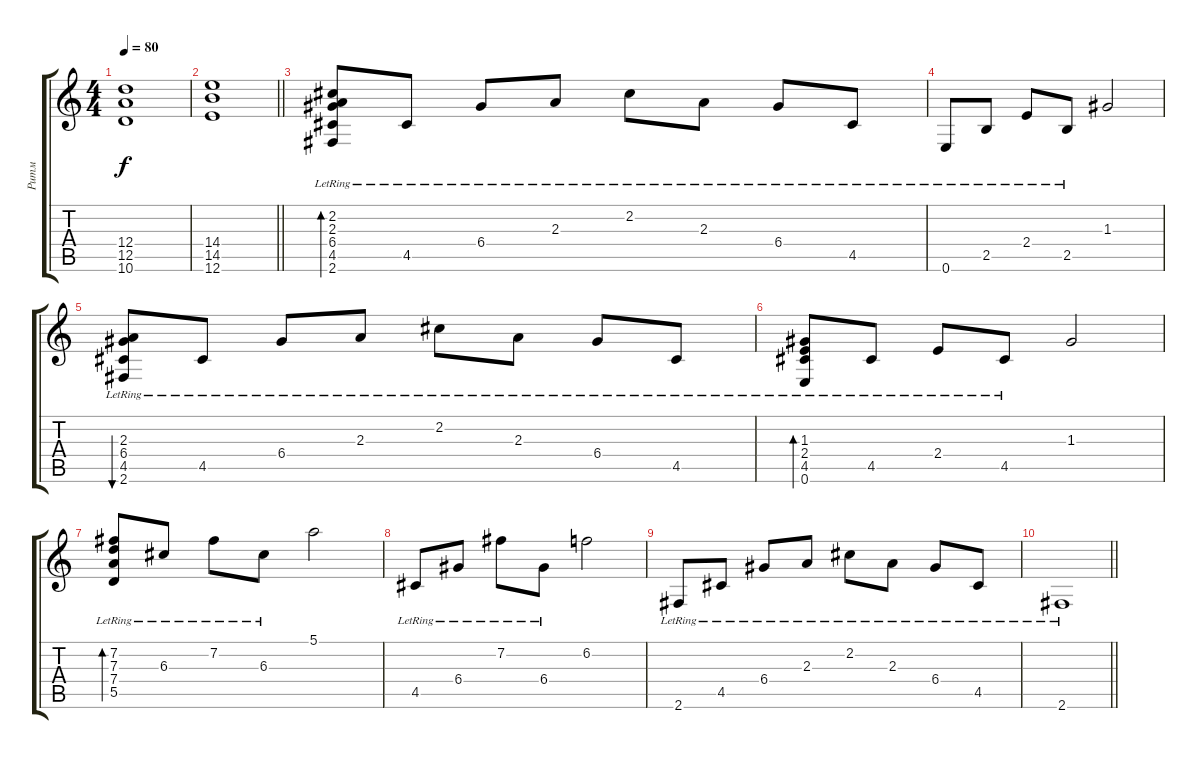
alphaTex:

\track ("Ритм" "Ритм") {instrument acousticguitarsteel}
\staff {score tabs}
\tuning (E4 B3 G3 D3 A2 E2) {hide}
\ts (4 4)
\tempo 80
\clef g2
\ks c
(12.4 12.5 10.6).1{dy f} |
\barLineRight lightlight
(14.4 14.5 12.6).1 |
(2.2{lr} 2.3{lr} 6.4{lr} 4.5{lr} 2.6{lr}).8{bd 480 instrument acousticguitarsteel} 4.5{lr}.8 6.4{lr}.8 2.3{lr}.8 2.2{lr}.8 2.3{lr}.8 6.4{lr}.8 4.5{lr}.8 |
0.6{lr}.8 2.5{lr}.8 2.4{lr}.8 2.5{lr}.8 1.3.2 |
(2.3{lr} 6.4{lr} 4.5{lr} 2.6{lr}).8{bu 480} 4.5{lr}.8 6.4{lr}.8 2.3{lr}.8 2.2{lr}.8 2.3{lr}.8 6.4{lr}.8 4.5{lr}.8 |
(1.3{lr} 2.4{lr} 4.5{lr} 0.6).8{bd 480} 4.5{lr}.8 2.4{lr}.8 4.5{lr}.8 1.3.2 |
(7.2{lr} 7.3{lr} 7.4{lr} 5.5{lr}).8{bd 480} 6.3{lr}.8 7.2{lr}.8 6.3{lr}.8 5.1.2 |
4.5{lr}.8 6.4{lr}.8 7.2{lr}.8 6.4{lr}.8 6.2.2 |
2.6{lr}.8 4.5{lr}.8 6.4{lr}.8 2.3{lr}.8 2.2{lr}.8 2.3{lr}.8 6.4{lr}.8 4.5{lr}.8 |
\barLineRight lightlight
2.6{lr}.1
